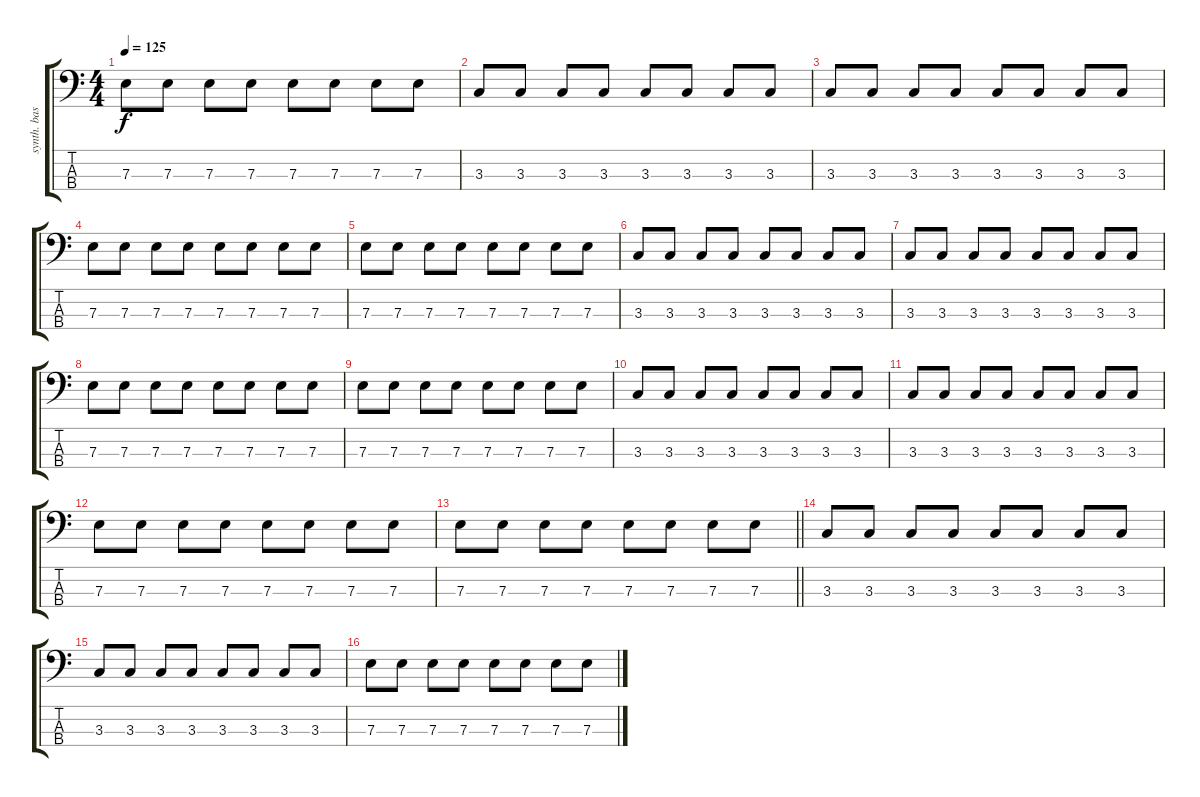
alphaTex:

\track ("synth. bass" "synth. bas") {instrument fretlessbass}
\staff {score tabs}
\tuning (G2 D2 A1 E1) {hide}
\ts (4 4)
\tempo 125
\clef f4
\ks c
7.3.8{dy f} 7.3.8 7.3.8 7.3.8 7.3.8 7.3.8 7.3.8 7.3.8 |
3.3.8 3.3.8 3.3.8 3.3.8 3.3.8 3.3.8 3.3.8 3.3.8 |
3.3.8 3.3.8 3.3.8 3.3.8 3.3.8 3.3.8 3.3.8 3.3.8 |
7.3.8 7.3.8 7.3.8 7.3.8 7.3.8 7.3.8 7.3.8 7.3.8 |
7.3.8 7.3.8 7.3.8 7.3.8 7.3.8 7.3.8 7.3.8 7.3.8 |
3.3.8 3.3.8 3.3.8 3.3.8 3.3.8 3.3.8 3.3.8 3.3.8 |
3.3.8 3.3.8 3.3.8 3.3.8 3.3.8 3.3.8 3.3.8 3.3.8 |
7.3.8 7.3.8 7.3.8 7.3.8 7.3.8 7.3.8 7.3.8 7.3.8 |
7.3.8 7.3.8 7.3.8 7.3.8 7.3.8 7.3.8 7.3.8 7.3.8 |
3.3.8 3.3.8 3.3.8 3.3.8 3.3.8 3.3.8 3.3.8 3.3.8 |
3.3.8 3.3.8 3.3.8 3.3.8 3.3.8 3.3.8 3.3.8 3.3.8 |
7.3.8 7.3.8 7.3.8 7.3.8 7.3.8 7.3.8 7.3.8 7.3.8 |
\barLineRight lightlight
7.3.8 7.3.8 7.3.8 7.3.8 7.3.8 7.3.8 7.3.8 7.3.8 |
3.3.8 3.3.8 3.3.8 3.3.8 3.3.8 3.3.8 3.3.8 3.3.8 |
3.3.8 3.3.8 3.3.8 3.3.8 3.3.8 3.3.8 3.3.8 3.3.8 |
7.3.8 7.3.8 7.3.8 7.3.8 7.3.8 7.3.8 7.3.8 7.3.8
